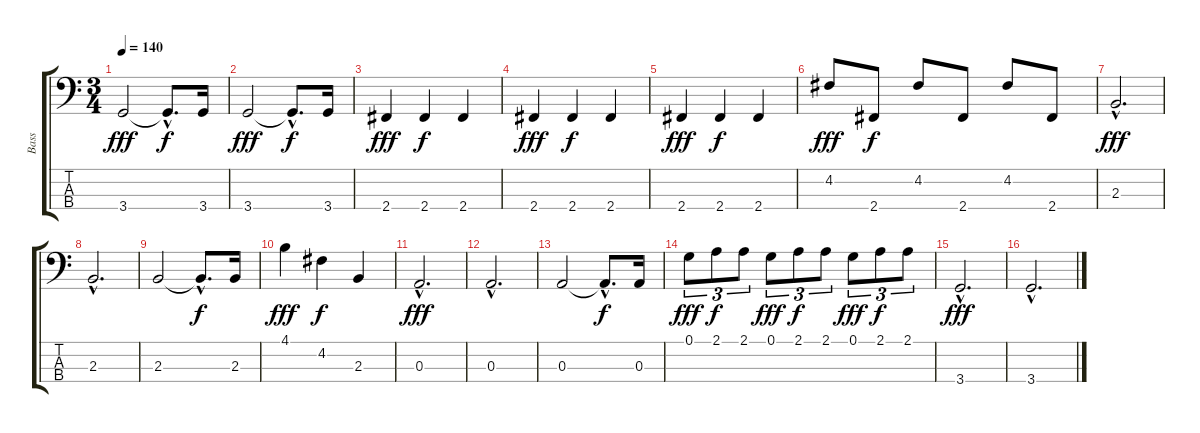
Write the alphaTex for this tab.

\track ("Bass" "Bass") {instrument electricbasspick}
\staff {score tabs}
\tuning (G2 D2 A1 E1) {hide}
\ts (3 4)
\tempo 140
\clef f4
\ks c
3.4.2{dy fff} 3.4{hac t}.8{d dy f} 3.4.16 |
3.4.2{dy fff} 3.4{hac t}.8{d dy f} 3.4.16 |
2.4.4{dy fff} 2.4.4{dy f} 2.4.4 |
2.4.4{dy fff} 2.4.4{dy f} 2.4.4 |
2.4.4{dy fff} 2.4.4{dy f} 2.4.4 |
4.2.8{dy fff} 2.4.8{dy f} 4.2.8 2.4.8 4.2.8 2.4.8 |
2.3{hac}.2{d dy fff} |
2.3{hac}.2{d} |
2.3.2 2.3{hac t}.8{d dy f} 2.3.16 |
4.1.4{dy fff} 4.2.4{dy f} 2.3.4 |
0.3{hac}.2{d dy fff} |
0.3{hac}.2{d} |
0.3.2 0.3{hac t}.8{d dy f} 0.3.16 |
0.1.8{tu (3 2) dy fff} 2.1.8{tu (3 2) dy f} 2.1.8{tu (3 2)} 0.1.8{tu (3 2) dy fff} 2.1.8{tu (3 2) dy f} 2.1.8{tu (3 2)} 0.1.8{tu (3 2) dy fff} 2.1.8{tu (3 2) dy f} 2.1.8{tu (3 2)} |
3.4{hac}.2{d dy fff} |
3.4{hac}.2{d}
